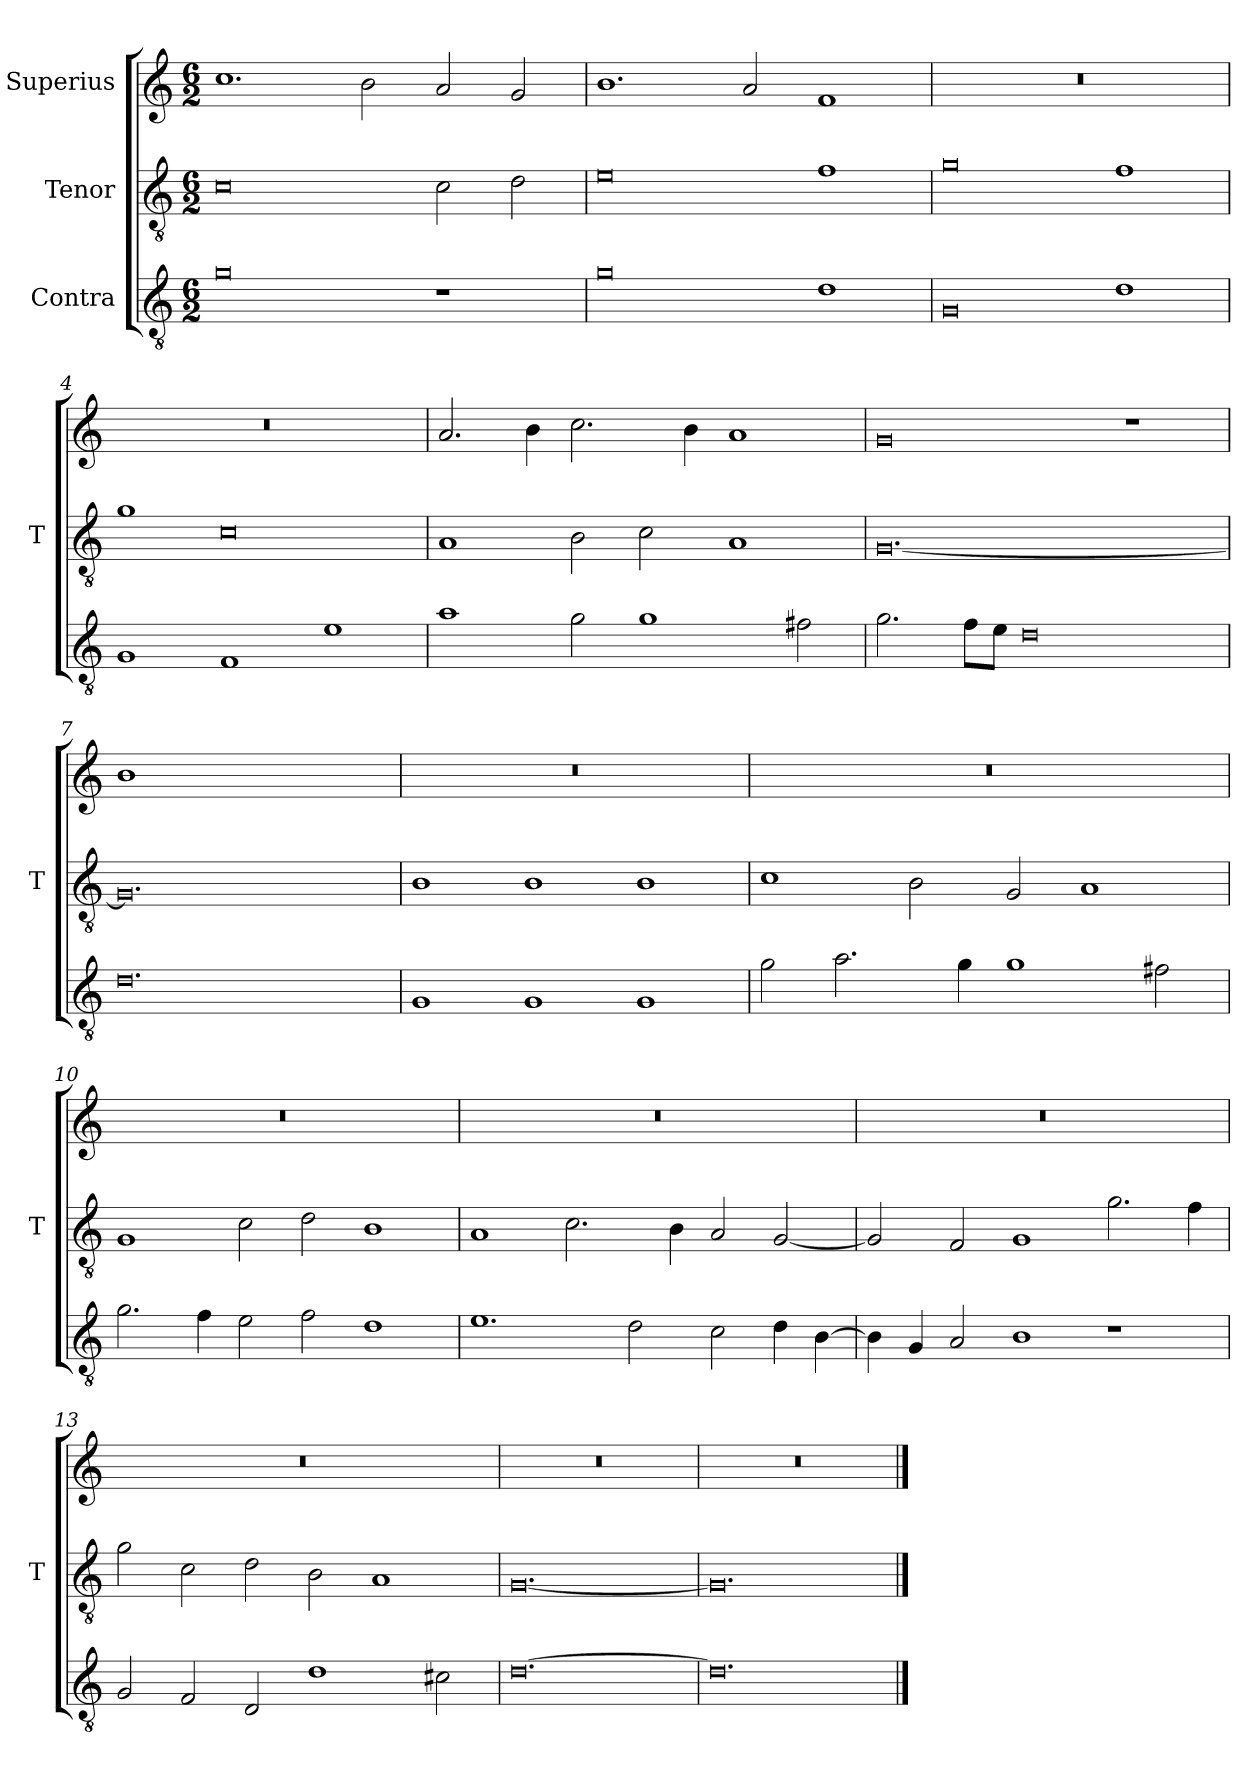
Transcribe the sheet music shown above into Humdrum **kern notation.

**kern	**kern	**kern
*part3	*part2	*part1
*staff3	*staff2	*staff1
*I"Contra	*I"Tenor	*I"Superius
*	*I'T	*
*clefGv2	*clefGv2	*clefG2
*M6/2	*M6/2	*M6/2
=1	=1	=1
0g	0c	1.cc
.	.	2b
1r	2c	2a
.	2d	2g
=2	=2	=2
0g	0e	1.b
.	.	2a
1d	1f	1f
=3	=3	=3
0G	0g	0.r
1d	1f	.
=4	=4	=4
1G	1g	0.r
1F	0c	.
1e	.	.
=5	=5	=5
1a	1A	2.a
.	.	4b
2g	2B	2.cc
1g	2c	.
.	.	4b
.	1A	1a
2f#X	.	.
=6	=6	=6
2.g	[0.G	0g
8f\L	.	.
8e\J	.	.
0d	.	.
.	.	1r
=7	=7	=7
0.d	0.G]	1b
.	.	0ryy
=8	=8	=8
1G	1B	0.r
1G	1B	.
1G	1B	.
=9	=9	=9
2g	1c	0.r
2.a	.	.
.	2B	.
4g	.	.
1g	2G	.
.	1A	.
2f#X	.	.
=10	=10	=10
2.g	1G	0.r
4f	.	.
2e	2c	.
2f	2d	.
1d	1B	.
=11	=11	=11
1.e	1A	0.r
.	2.c	.
2d	.	.
.	4B	.
2c	2A	.
4d	[2G	.
[4B	.	.
=12	=12	=12
4B]	2G]	0.r
4G	.	.
2A	2F	.
1B	1G	.
1r	2.g	.
.	4f	.
=13	=13	=13
2G	2g	0.r
2F	2c	.
2D	2d	.
1d	2B	.
.	1A	.
2c#X	.	.
=14	=14	=14
[0.d	[0.G	0.r
=15	=15	=15
0.d]	0.G]	0.r
==	==	==
*-	*-	*-
